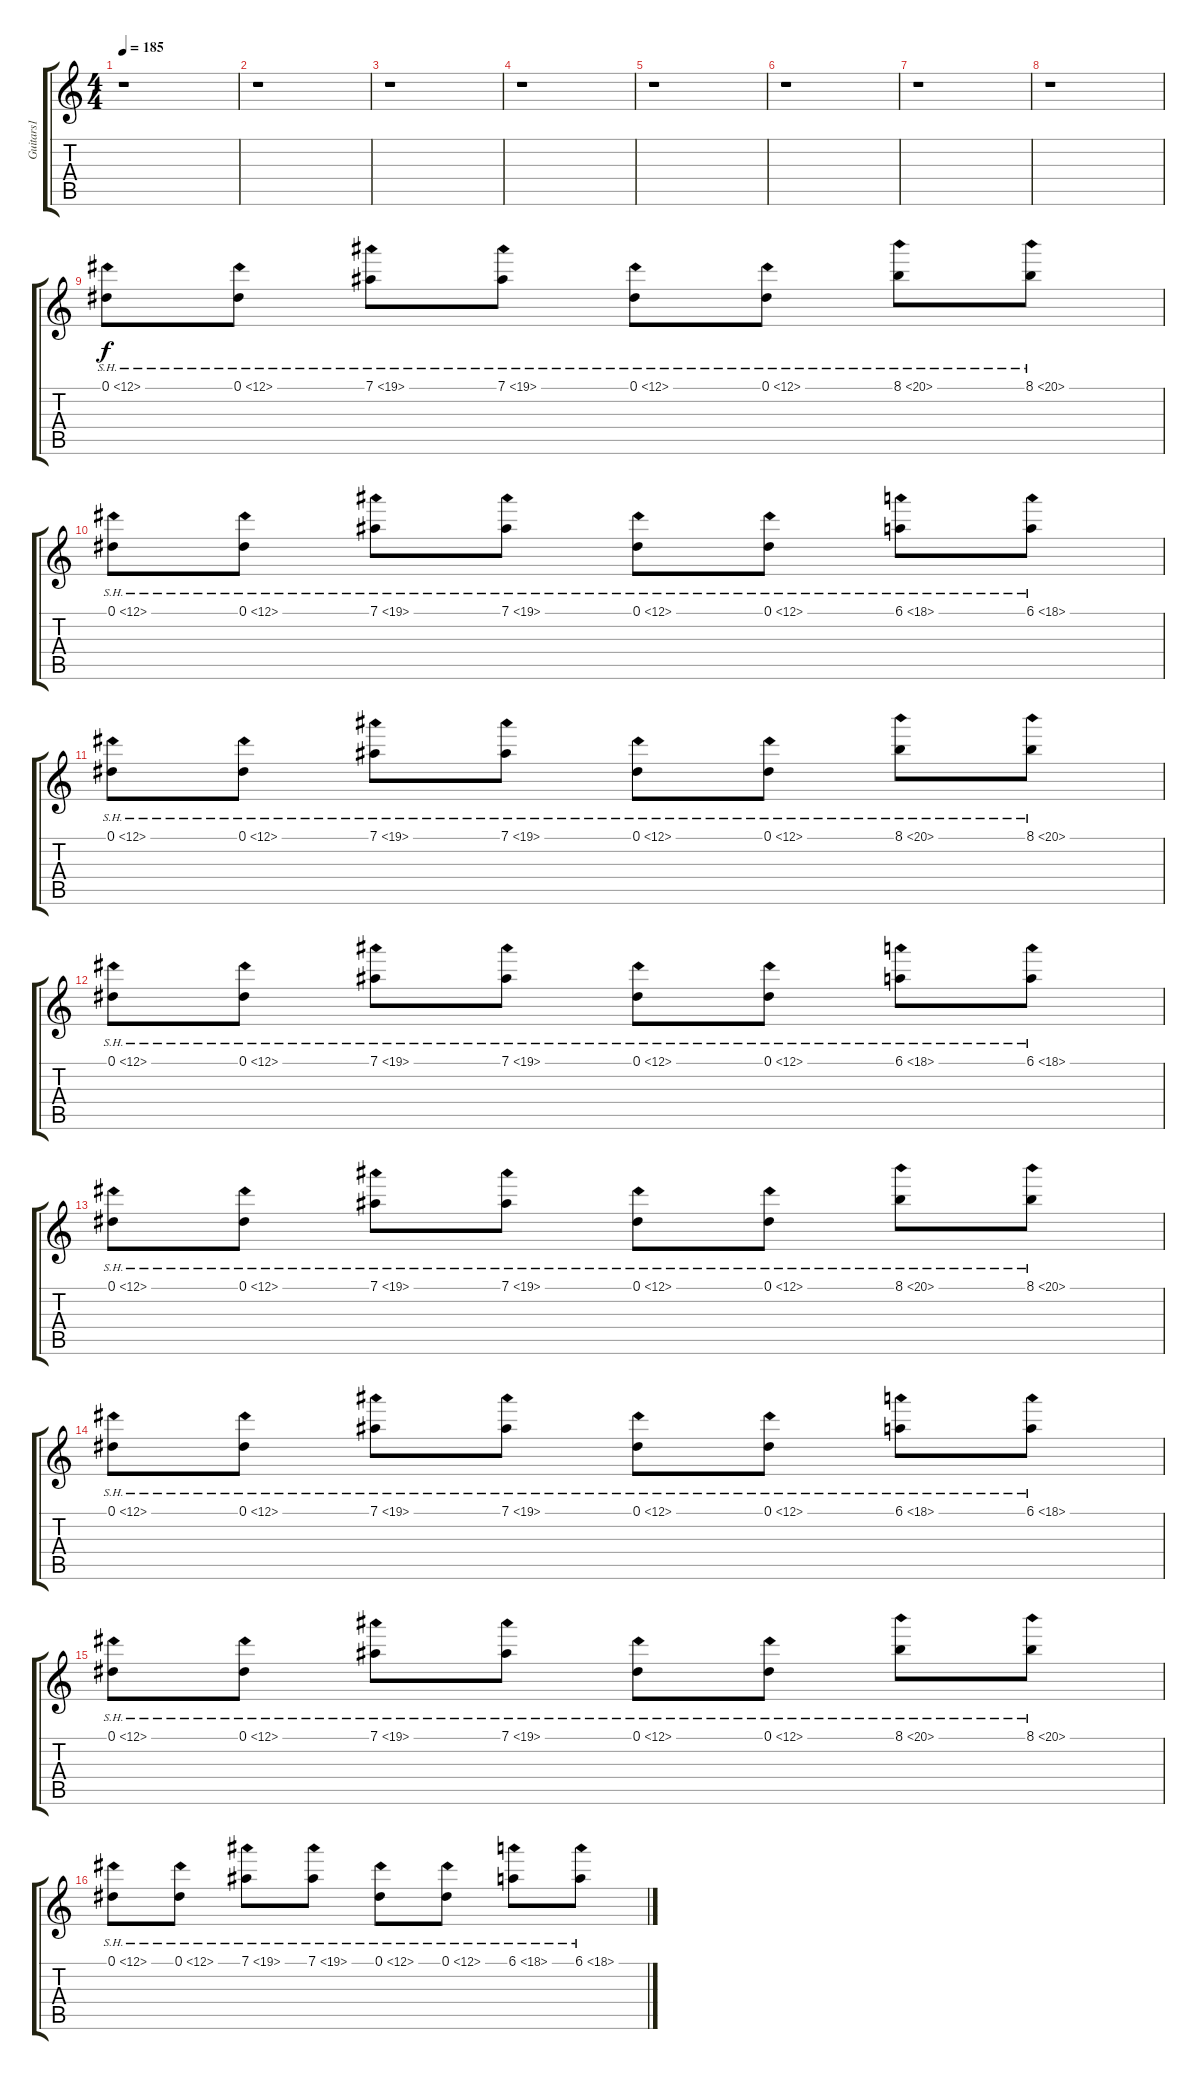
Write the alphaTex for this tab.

\track ("Guitars1" "Guitars1") {instrument distortionguitar}
\staff {score tabs}
\tuning (Eb4 Bb3 Gb3 Db3 Ab2 Eb2) {hide}
\ts (4 4)
\tempo 185
\clef g2
\ks c
r.1{dy f} |
r.1 |
r.1 |
r.1 |
r.1 |
r.1 |
\section ("" "")
r.1 |
r.1 |
0.1{sh 12}.8 0.1{sh 12}.8 7.1{sh 12}.8 7.1{sh 12}.8 0.1{sh 12}.8 0.1{sh 12}.8 8.1{sh 12}.8 8.1{sh 12}.8 |
0.1{sh 12}.8 0.1{sh 12}.8 7.1{sh 12}.8 7.1{sh 12}.8 0.1{sh 12}.8 0.1{sh 12}.8 6.1{sh 12}.8 6.1{sh 12}.8 |
0.1{sh 12}.8 0.1{sh 12}.8 7.1{sh 12}.8 7.1{sh 12}.8 0.1{sh 12}.8 0.1{sh 12}.8 8.1{sh 12}.8 8.1{sh 12}.8 |
0.1{sh 12}.8 0.1{sh 12}.8 7.1{sh 12}.8 7.1{sh 12}.8 0.1{sh 12}.8 0.1{sh 12}.8 6.1{sh 12}.8 6.1{sh 12}.8 |
0.1{sh 12}.8 0.1{sh 12}.8 7.1{sh 12}.8 7.1{sh 12}.8 0.1{sh 12}.8 0.1{sh 12}.8 8.1{sh 12}.8 8.1{sh 12}.8 |
0.1{sh 12}.8 0.1{sh 12}.8 7.1{sh 12}.8 7.1{sh 12}.8 0.1{sh 12}.8 0.1{sh 12}.8 6.1{sh 12}.8 6.1{sh 12}.8 |
0.1{sh 12}.8 0.1{sh 12}.8 7.1{sh 12}.8 7.1{sh 12}.8 0.1{sh 12}.8 0.1{sh 12}.8 8.1{sh 12}.8 8.1{sh 12}.8 |
0.1{sh 12}.8 0.1{sh 12}.8 7.1{sh 12}.8 7.1{sh 12}.8 0.1{sh 12}.8 0.1{sh 12}.8 6.1{sh 12}.8 6.1{sh 12}.8
